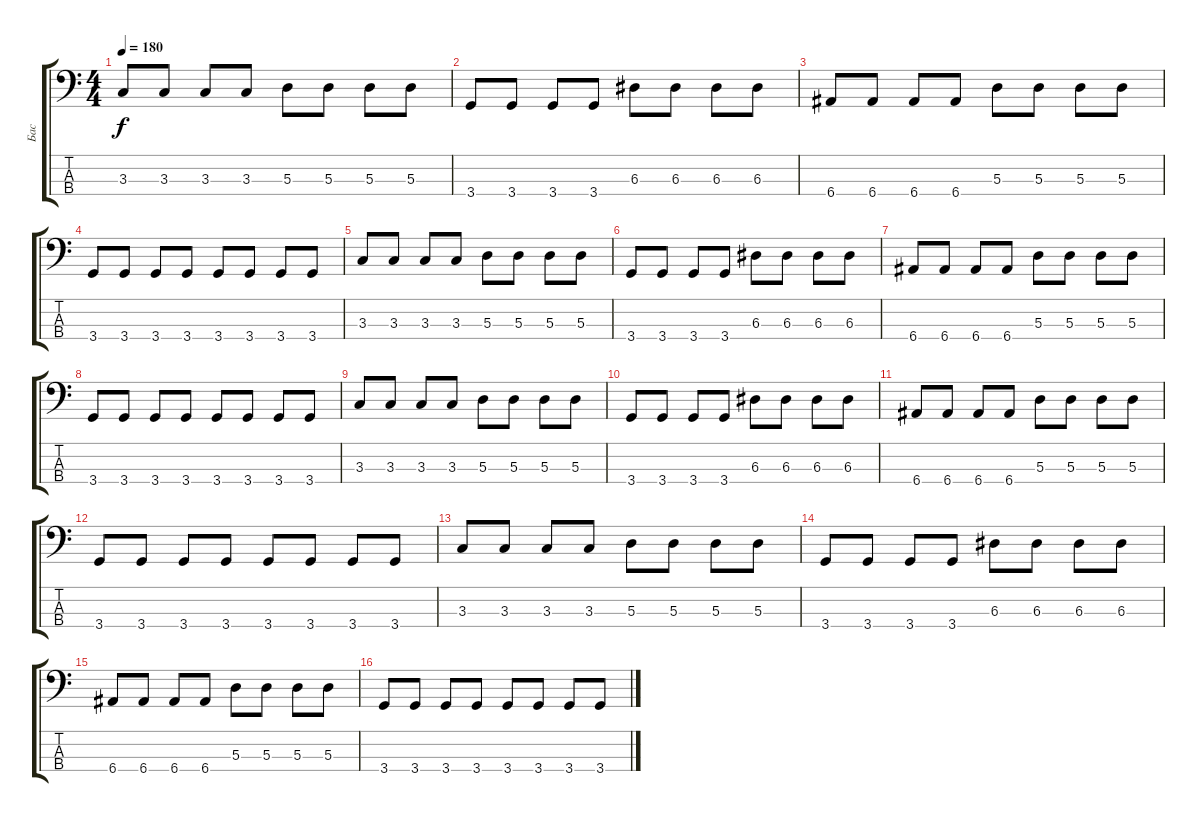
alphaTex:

\track ("Бас" "Бас") {instrument acousticguitarnylon}
\staff {score tabs}
\tuning (G2 D2 A1 E1) {hide}
\ts (4 4)
\tempo 180
\clef f4
\ks c
3.3.8{dy f} 3.3.8 3.3.8 3.3.8 5.3.8 5.3.8 5.3.8 5.3.8 |
3.4.8 3.4.8 3.4.8 3.4.8 6.3.8 6.3.8 6.3.8 6.3.8 |
6.4.8 6.4.8 6.4.8 6.4.8 5.3.8 5.3.8 5.3.8 5.3.8 |
3.4.8 3.4.8 3.4.8 3.4.8 3.4.8 3.4.8 3.4.8 3.4.8 |
3.3.8 3.3.8 3.3.8 3.3.8 5.3.8 5.3.8 5.3.8 5.3.8 |
3.4.8 3.4.8 3.4.8 3.4.8 6.3.8 6.3.8 6.3.8 6.3.8 |
6.4.8 6.4.8 6.4.8 6.4.8 5.3.8 5.3.8 5.3.8 5.3.8 |
3.4.8 3.4.8 3.4.8 3.4.8 3.4.8 3.4.8 3.4.8 3.4.8 |
3.3.8 3.3.8 3.3.8 3.3.8 5.3.8 5.3.8 5.3.8 5.3.8 |
3.4.8 3.4.8 3.4.8 3.4.8 6.3.8 6.3.8 6.3.8 6.3.8 |
6.4.8 6.4.8 6.4.8 6.4.8 5.3.8 5.3.8 5.3.8 5.3.8 |
3.4.8 3.4.8 3.4.8 3.4.8 3.4.8 3.4.8 3.4.8 3.4.8 |
3.3.8 3.3.8 3.3.8 3.3.8 5.3.8 5.3.8 5.3.8 5.3.8 |
3.4.8 3.4.8 3.4.8 3.4.8 6.3.8 6.3.8 6.3.8 6.3.8 |
6.4.8 6.4.8 6.4.8 6.4.8 5.3.8 5.3.8 5.3.8 5.3.8 |
3.4.8 3.4.8 3.4.8 3.4.8 3.4.8 3.4.8 3.4.8 3.4.8
